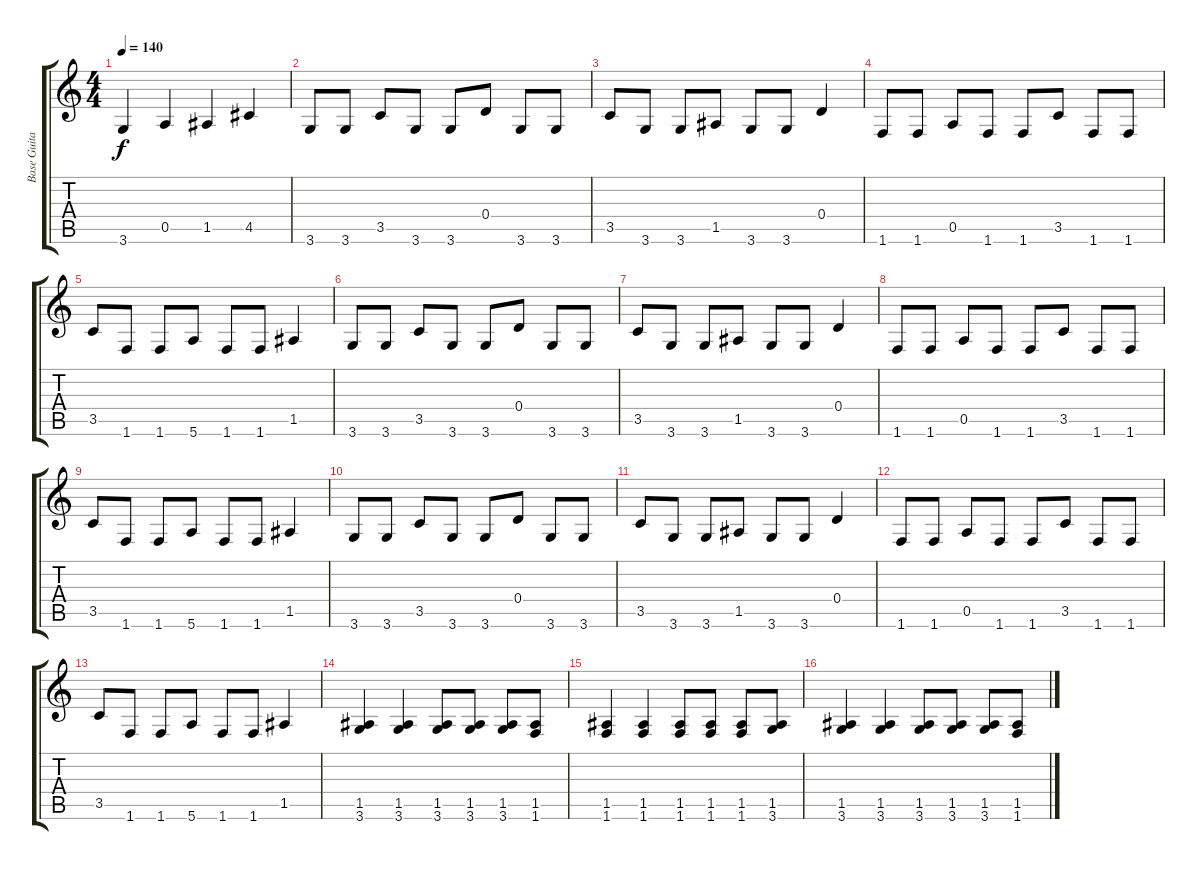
\track ("Base Guitar" "Base Guita") {instrument overdrivenguitar}
\staff {score tabs}
\tuning (E4 B3 G3 D3 A2 E2) {hide}
\ts (4 4)
\tempo 140
\clef g2
\ks c
3.6.4{dy f} 0.5.4 1.5.4 4.5.4 |
3.6.8 3.6.8 3.5.8 3.6.8 3.6.8 0.4.8 3.6.8 3.6.8 |
3.5.8 3.6.8 3.6.8 1.5.8 3.6.8 3.6.8 0.4.4 |
1.6.8 1.6.8 0.5.8 1.6.8 1.6.8 3.5.8 1.6.8 1.6.8 |
3.5.8 1.6.8 1.6.8 5.6.8 1.6.8 1.6.8 1.5.4 |
3.6.8 3.6.8 3.5.8 3.6.8 3.6.8 0.4.8 3.6.8 3.6.8 |
3.5.8 3.6.8 3.6.8 1.5.8 3.6.8 3.6.8 0.4.4 |
1.6.8 1.6.8 0.5.8 1.6.8 1.6.8 3.5.8 1.6.8 1.6.8 |
3.5.8 1.6.8 1.6.8 5.6.8 1.6.8 1.6.8 1.5.4 |
3.6.8 3.6.8 3.5.8 3.6.8 3.6.8 0.4.8 3.6.8 3.6.8 |
3.5.8 3.6.8 3.6.8 1.5.8 3.6.8 3.6.8 0.4.4 |
1.6.8 1.6.8 0.5.8 1.6.8 1.6.8 3.5.8 1.6.8 1.6.8 |
3.5.8 1.6.8 1.6.8 5.6.8 1.6.8 1.6.8 1.5.4 |
(1.5 3.6).4 (1.5 3.6).4 (1.5 3.6).8 (1.5 3.6).8 (1.5 3.6).8 (1.5 1.6).8 |
(1.5 1.6).4 (1.5 1.6).4 (1.5 1.6).8 (1.5 1.6).8 (1.5 1.6).8 (1.5 3.6).8 |
(1.5 3.6).4 (1.5 3.6).4 (1.5 3.6).8 (1.5 3.6).8 (1.5 3.6).8 (1.5 1.6).8
